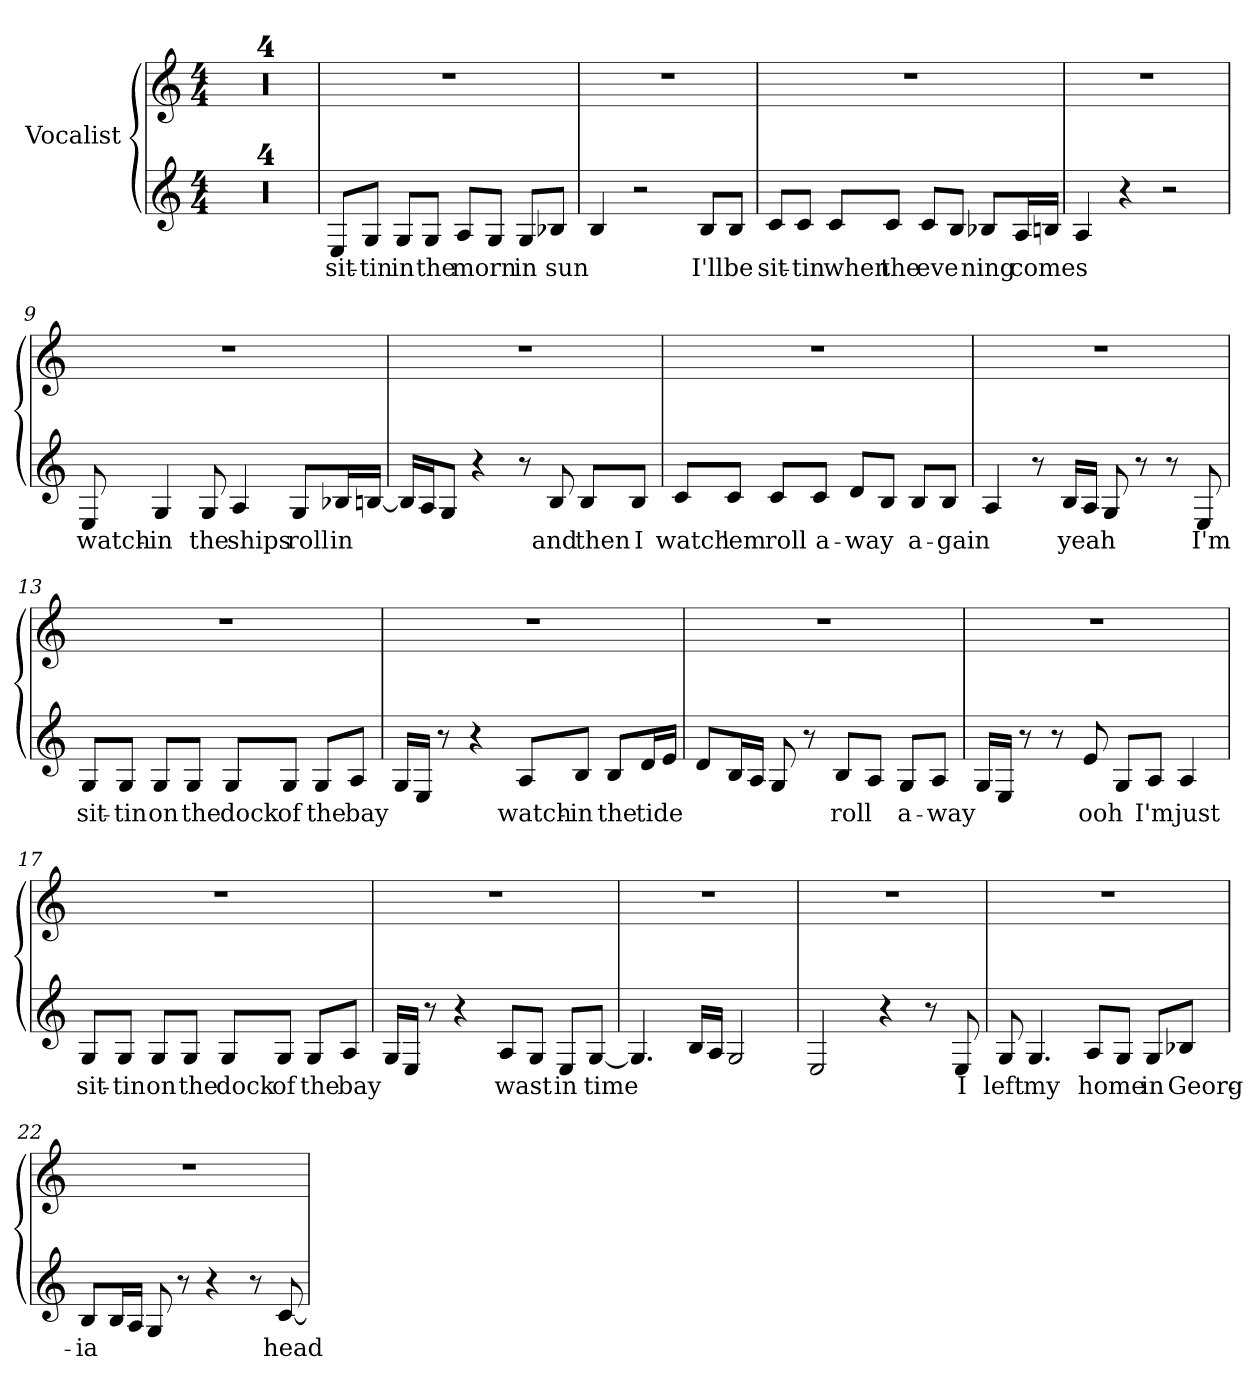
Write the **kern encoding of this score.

**kern	**text	**kern
*part1	*part1	*part1
*staff2	*staff2	*staff1
*I"Vocalist	*	*
*clefG2	*	*clefG2
*M4/4	*	*M4/4
=1	=1	=1
*clefG2	*	*clefG2
*M4/4	*	*M4/4
1r	.	1r
=2	=2	=2
1r	.	1r
=3	=3	=3
1r	.	1r
=4	=4	=4
1r	.	1r
=5	=5	=5
8E/L	sit-	1r
8G/J	-tin	.
8G/L	in	.
8G/J	the	.
8A/L	morn-	.
8G/J	_	.
8G/L	-in	.
8B-X/J	sun	.
=6	=6	=6
4B	_	1r
2r	.	.
8B/L	I'll	.
8B/J	be	.
=7	=7	=7
8c/L	sit-	1r
8c/J	-tin	.
8c/L	when	.
8c/J	the	.
8c/L	eve-	.
8B/J	_	.
8B-X/L	-ning	.
16A/L	comes	.
16Bn/JJ	_	.
=8	=8	=8
4A	_	1r
4r	.	.
2r	.	.
=9	=9	=9
8E	watch-	1r
4G	-in	.
8G	the	.
4A	ships	.
8G/L	roll	.
16B-X/L	in	.
[16Bn/JJ	_	.
=10	=10	=10
16B/LL]	_	1r
16A/J	_	.
8G/J	_	.
4r	.	.
8r	.	.
8B	and	.
8B/L	then	.
8B/J	I	.
=11	=11	=11
8c/L	watch	1r
8c/J	'em	.
8c/L	roll	.
8c/J	a-	.
8d/L	-way	.
8B/J	_	.
8B/L	a-	.
8B/J	-gain	.
=12	=12	=12
4A	_	1r
8r	.	.
16B/LL	yeah	.
16A/JJ	_	.
8G	_	.
8r	.	.
8r	.	.
8E	I'm	.
=13	=13	=13
8G/L	sit-	1r
8G/J	-tin	.
8G/L	on	.
8G/J	the	.
8G/L	dock	.
8G/J	of	.
8G/L	the	.
8A/J	bay	.
=14	=14	=14
16G/LL	_	1r
16E/JJ	_	.
8r	.	.
4r	.	.
8A/L	watch-	.
8B/J	-in	.
8B/L	the	.
16d/L	tide	.
16e/JJ	_	.
=15	=15	=15
8d/L	_	1r
16B/L	_	.
16A/JJ	_	.
8G	_	.
8r	.	.
8B/L	roll	.
8A/J	_	.
8G/L	a-	.
8A/J	-way	.
=16	=16	=16
16G/LL	_	1r
16E/JJ	_	.
8r	.	.
8r	.	.
8e	ooh	.
8G/L	_	.
8A/J	I'm	.
4A	just	.
=17	=17	=17
8G/L	sit-	1r
8G/J	-tin	.
8G/L	on	.
8G/J	the	.
8G/L	dock	.
8G/J	of	.
8G/L	the	.
8A/J	bay	.
=18	=18	=18
16G/LL	_	1r
16E/JJ	_	.
8r	.	.
4r	.	.
8A/L	wast-	.
8G/J	_	.
8E/L	-in	.
[8G/J	time	.
=19	=19	=19
4.G]	_	1r
16B/LL	_	.
16A/JJ	_	.
2G	_	.
=20	=20	=20
2E	_	1r
4r	.	.
8r	.	.
8E	I	.
=21	=21	=21
8G	left	1r
4.G	my	.
8A/L	home	.
8G/J	_	.
8G/L	in	.
8B-X/J	Georg-	.
=22	=22	=22
8B/L	-ia	1r
16B/L	_	.
16A/JJ	_	.
8G	_	.
8r	.	.
4r	.	.
8r	.	.
[8c	head-	.
=	=	=
*-	*-	*-
